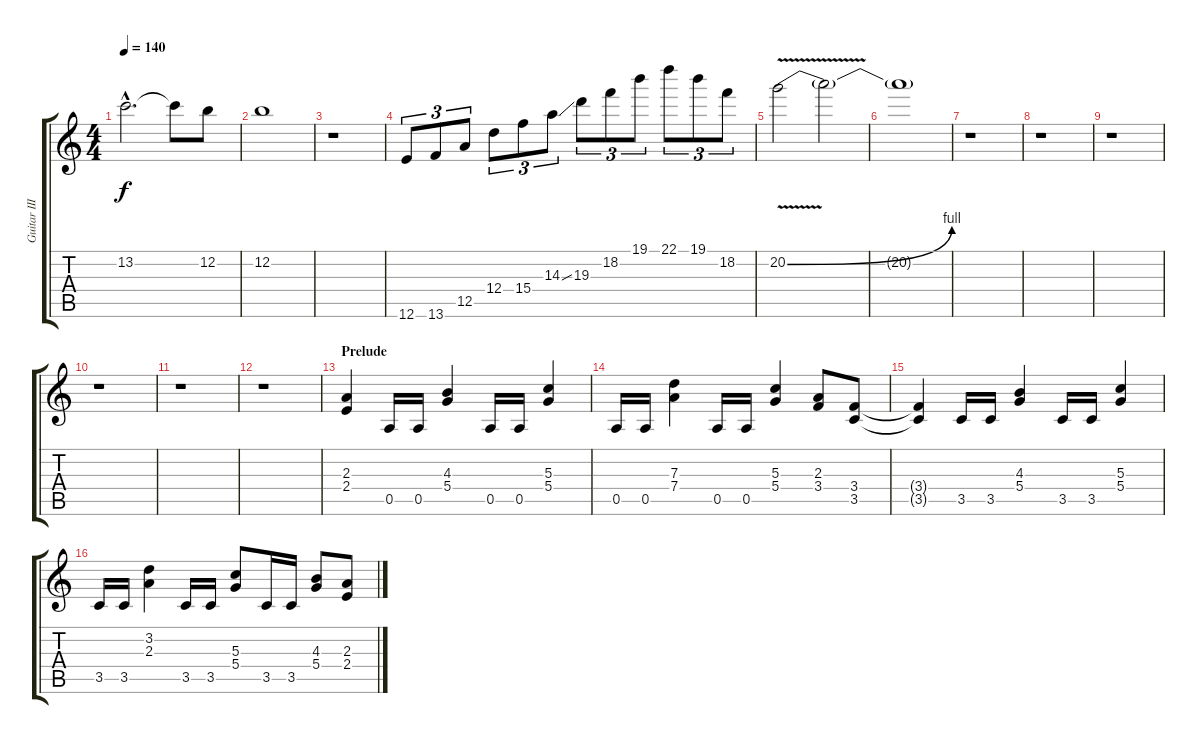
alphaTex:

\track ("Guitar III" "Guitar III") {instrument distortionguitar}
\staff {score tabs}
\tuning (E4 B3 G3 D3 A2 E2) {hide}
\ts (4 4)
\tempo 140
\clef g2
\ks c
13.2{hac}.2{d dy f volume 9 balance 11} 13.2{t}.8 12.2.8 |
12.2.1 |
r.1 |
12.6.8{tu (3 2)} 13.6.8{tu (3 2)} 12.5.8{tu (3 2)} 12.4.8{tu (3 2)} 15.4.8{tu (3 2)} 14.3{ss}.8{tu (3 2)} 19.3.8{tu (3 2)} 18.2.8{tu (3 2)} 19.1.8{tu (3 2)} 22.1.8{tu (3 2)} 19.1.8{tu (3 2)} 18.2.8{tu (3 2)} |
20.2{be (bend 0 0 60 4) v}.2 20.2{t}.2{volume 0} |
20.2{t}.1 |
r.1 |
r.1 |
r.1 |
r.1 |
r.1 |
r.1 |
\section ("" "Prelude")
(2.3 2.4).4{volume 10 balance 16 instrument distortionguitar} 0.5.16 0.5.16 (4.3 5.4).4 0.5.16 0.5.16 (5.3 5.4).4 |
0.5.16 0.5.16 (7.3 7.4).4 0.5.16 0.5.16 (5.3 5.4).4 (2.3 3.4).8 (3.4 3.5).8 |
(3.4{t} 3.5{t}).4 3.5.16 3.5.16 (4.3 5.4).4 3.5.16 3.5.16 (5.3 5.4).4 |
3.5.16 3.5.16 (3.2 2.3).4 3.5.16 3.5.16 (5.3 5.4).8 3.5.16 3.5.16 (4.3 5.4).8 (2.3 2.4).8
